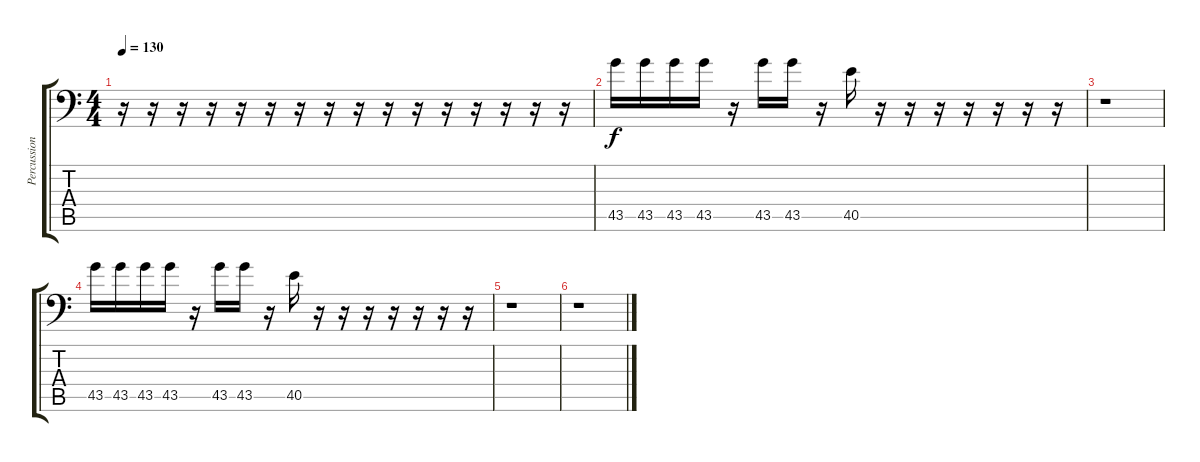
\track ("Percussion" "Percussion") {instrument acousticgrandpiano}
\staff {score tabs}
\tuning (C-1 C-1 C-1 C-1 C-1 C-1) {hide}
\ts (4 4)
\tempo 130
\clef f4
\ks c
r.16{dy f} r.16 r.16 r.16 r.16 r.16 r.16 r.16 r.16 r.16 r.16 r.16 r.16 r.16 r.16 r.16 |
43.5.16 43.5.16 43.5.16 43.5.16 r.16 43.5.16 43.5.16 r.16 40.5.16 r.16 r.16 r.16 r.16 r.16 r.16 r.16 |
r.1 |
43.5.16 43.5.16 43.5.16 43.5.16 r.16 43.5.16 43.5.16 r.16 40.5.16 r.16 r.16 r.16 r.16 r.16 r.16 r.16 |
r.1 |
r.1
